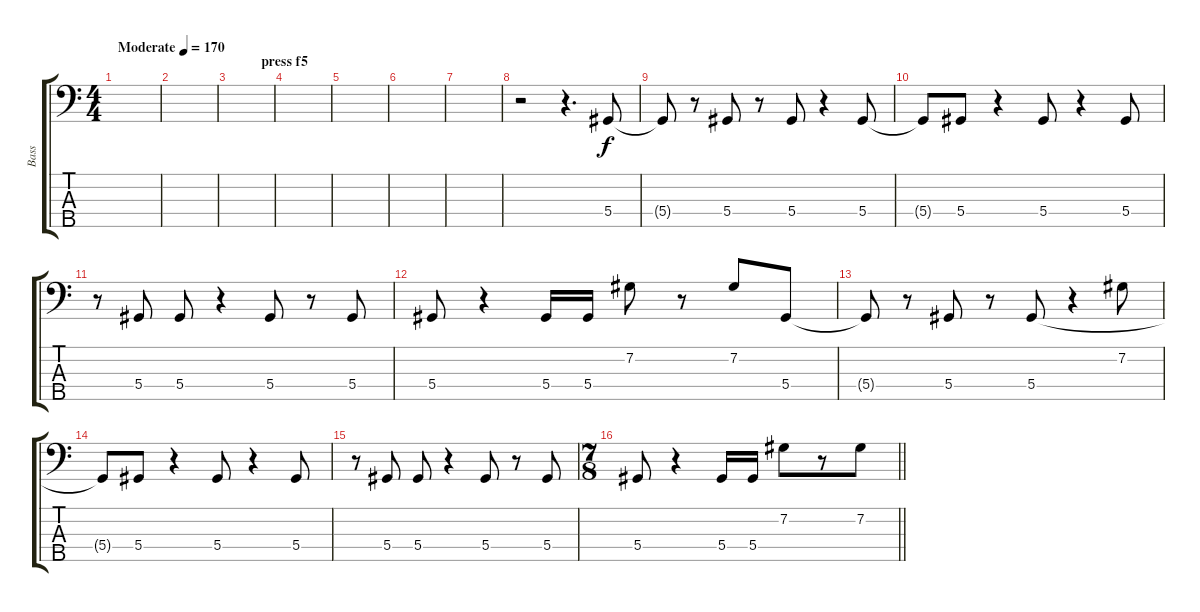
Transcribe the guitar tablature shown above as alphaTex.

\track ("Bass" "Bass") {instrument electricbassfinger}
\staff {score tabs}
\tuning (Gb2 Db2 Ab1 Eb1 Bb0) {hide}
\ts (4 4)
\section ("" "                                         press f5")
\tempo (170 "Moderate")
\clef f4
\ks c
|
|
|
|
|
|
|
r.2 r.4{d} 5.4.8 |
5.4{t}.8 r.8 5.4.8 r.8 5.4.8 r.4 5.4.8 |
5.4{t}.8 5.4.8 r.4 5.4.8 r.4 5.4.8 |
r.8 5.4.8 5.4.8 r.4 5.4.8 r.8 5.4.8 |
5.4.8 r.4 5.4.16 5.4.16 7.2.8 r.8 7.2.8 5.4.8 |
5.4{t}.8 r.8 5.4.8 r.8 5.4.8 r.4 7.2.8 |
5.4{t}.8 5.4.8 r.4 5.4.8 r.4 5.4.8 |
r.8 5.4.8 5.4.8 r.4 5.4.8 r.8 5.4.8 |
\ts (7 8)
\barLineRight lightlight
5.4.8 r.4 5.4.16 5.4.16 7.2.8 r.8 7.2.8
